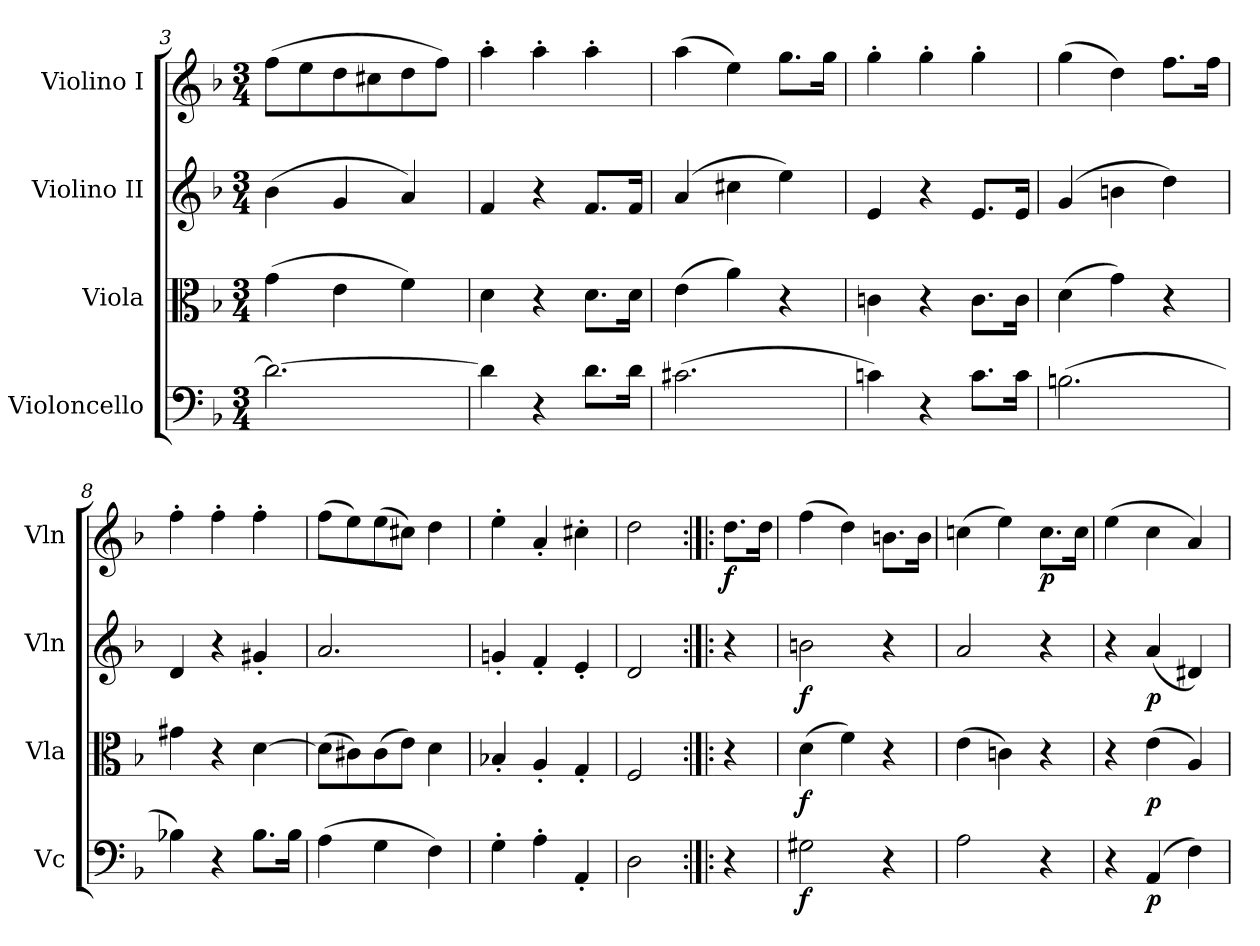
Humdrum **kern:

**kern	**dynam	**kern	**dynam	**kern	**dynam	**kern	**dynam
*part4	*part4	*part3	*part3	*part2	*part2	*part1	*part1
*staff4	*staff4	*staff3	*staff3	*staff2	*staff2	*staff1	*staff1
*I"Violoncello	*	*I"Viola	*	*I"Violino II	*	*I"Violino I	*
*I'Vc	*	*I'Vla	*	*I'Vln	*	*I'Vln	*
*clefF4	*	*clefC3	*	*clefG2	*	*clefG2	*
*k[b-]	*	*k[b-]	*	*k[b-]	*	*k[b-]	*
*M3/4	*	*M3/4	*	*M3/4	*	*M3/4	*
=3	=3	=3	=3	=3	=3	=3	=3
2.d\_	.	(>4g\	.	(>4b-\	.	(>8ff\L	.
.	.	.	.	.	.	8ee\	.
.	.	4e\	.	4g/	.	8dd\	.
.	.	.	.	.	.	8cc#X\	.
.	.	4f\)	.	4a/)	.	8dd\	.
.	.	.	.	.	.	8ff\J)	.
=4	=4	=4	=4	=4	=4	=4	=4
4d\]	.	4d\	.	4f/	.	4aa'\	.
4r	.	4r	.	4r	.	4aa'\	.
8.d\L	.	8.d\L	.	8.f/L	.	4aa'\	.
16d\Jk	.	16d\Jk	.	16f/Jk	.	.	.
=5	=5	=5	=5	=5	=5	=5	=5
(>2.c#X\	.	(>4e\	.	(>4a/	.	(>4aa\	.
.	.	4a\)	.	4cc#X\	.	4ee\)	.
.	.	4r	.	4ee\)	.	8.gg\L	.
.	.	.	.	.	.	16gg\Jk	.
=6	=6	=6	=6	=6	=6	=6	=6
4cn\)	.	4cn\	.	4e/	.	4gg'\	.
4r	.	4r	.	4r	.	4gg'\	.
8.c\L	.	8.c\L	.	8.e/L	.	4gg'\	.
16c\Jk	.	16c\Jk	.	16e/Jk	.	.	.
=7	=7	=7	=7	=7	=7	=7	=7
(>2.Bn\	.	(>4d\	.	(>4g/	.	(>4gg\	.
.	.	4g\)	.	4bn\	.	4dd\)	.
.	.	4r	.	4dd\)	.	8.ff\L	.
.	.	.	.	.	.	16ff\Jk	.
=8	=8	=8	=8	=8	=8	=8	=8
4B-X\)	.	4g#X\	.	4d/	.	4ff'\	.
4r	.	4r	.	4r	.	4ff'\	.
8.B-\L	.	[4d\	.	4g#X'/	.	4ff'\	.
16B-\Jk	.	.	.	.	.	.	.
!!LO:LB:g=z
=9	=9	=9	=9	=9	=9	=9	=9
(>4A\	.	(>8d\L]	.	2.a/	.	(>8ff\L	.
.	.	8c#X\)	.	.	.	8ee\)	.
4G\	.	(>8c#\	.	.	.	(>8ee\	.
.	.	8e\J)	.	.	.	8cc#X\J)	.
4F\)	.	4d\	.	.	.	4dd\	.
=10	=10	=10	=10	=10	=10	=10	=10
4G'\	.	4B-X'/	.	4gn'/	.	4ee'\	.
4A'\	.	4A'/	.	4f'/	.	4a'/	.
4AA'/	.	4G'/	.	4e'/	.	4cc#X'\	.
=11	=11	=11	=11	=11	=11	=11	=11
2D\	.	2F/	.	2d/	.	2dd\	.
=12:|!|:	=12:|!|:	=12:|!|:	=12:|!|:	=12:|!|:	=12:|!|:	=12:|!|:	=12:|!|:
!	!	!	!	!	!	!	!LO:DY:b
4r	.	4r	.	4r	.	8.dd\L	f
.	.	.	.	.	.	16dd\Jk	.
=13	=13	=13	=13	=13	=13	=13	=13
!	!LO:DY:b	!	!LO:DY:b	!	!LO:DY:b	!	!
2G#X\	f	(>4d\	f	2bn\	f	(>4ff\	.
.	.	4f\)	.	.	.	4dd\)	.
4r	.	4r	.	4r	.	8.bn\L	.
.	.	.	.	.	.	16b\Jk	.
=14	=14	=14	=14	=14	=14	=14	=14
2A\	.	(>4e\	.	2a/	.	(>4ccn\	.
.	.	4cn\)	.	.	.	4ee\)	.
!	!	!	!	!	!	!	!LO:DY:b
4r	.	4r	.	4r	.	8.cc\L	p
.	.	.	.	.	.	16cc\Jk	.
=15	=15	=15	=15	=15	=15	=15	=15
4r	.	4r	.	4r	.	(>4ee\	.
!	!LO:DY:b	!	!LO:DY:b	!	!LO:DY:b	!	!
(>4AA/	p	(>4e\	p	(<4a/	p	4cc\	.
4F\)	.	4A/)	.	4d#X/)	.	4a/)	.
=	=	=	=	=	=	=	=
*-	*-	*-	*-	*-	*-	*-	*-
